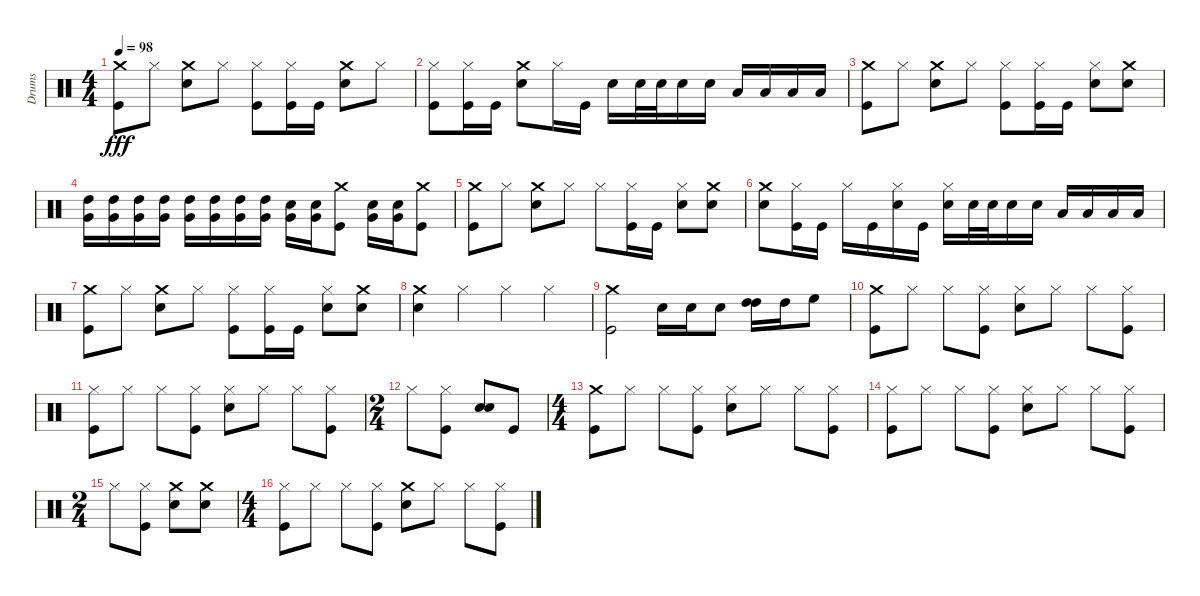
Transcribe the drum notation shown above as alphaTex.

\track ("Drums" "Drums") {instrument percussion}
\staff {score}
\articulation defaults
\ts (4 4)
\tempo 98
\clef neutral
\ks c
("Crash medium (hit)" "Kick (hit)").8{dy fff} "Hi-Hat (closed)".8 ("Crash medium (hit)" "Snare (hit) 2").8 "Hi-Hat (closed)".8 ("Kick (hit)" "Hi-Hat (closed)").8 ("Kick (hit)" "Hi-Hat (closed)").16 "Kick (hit)".16 ("Crash medium (hit)" "Snare (hit) 2").8 "Hi-Hat (closed)".8 |
("Hi-Hat (closed)" "Kick (hit)").8 ("Hi-Hat (closed)" "Kick (hit)").16 "Kick (hit)".16 ("Crash medium (hit)" "Snare (hit) 2").8 "Hi-Hat (closed)".16 "Kick (hit)".16 "Snare (hit) 2".16 "Snare (hit) 2".32 "Snare (hit) 2".32 "Snare (hit) 2".16 "Snare (hit) 2".16 "Low Tom (hit)".16 "Low Tom (hit)".16 "Low Tom (hit)".16 "Low Tom (hit)".16 |
("Crash medium (hit)" "Kick (hit)").8 "Hi-Hat (closed)".8 ("Crash medium (hit)" "Snare (hit) 2").8 "Hi-Hat (closed)".8 ("Hi-Hat (closed)" "Kick (hit)").8 ("Hi-Hat (closed)" "Kick (hit)").16 "Kick (hit)".16 ("Snare (hit) 2" "Hi-Hat (closed)").8 ("Crash medium (hit)" "Snare (hit) 2").8 |
("High Tom (hit)" "Very Low Tom (hit)").16 ("High Tom (hit)" "Very Low Tom (hit)").16 ("High Tom (hit)" "Very Low Tom (hit)").16 ("High Tom (hit)" "Very Low Tom (hit)").16 ("High Tom (hit)" "Very Low Tom (hit)").16 ("High Tom (hit)" "Very Low Tom (hit)").16 ("High Tom (hit)" "Very Low Tom (hit)").16 ("High Tom (hit)" "Very Low Tom (hit)").16 ("Snare (hit) 2" "Very Low Tom (hit)").16 ("Snare (hit) 2" "Very Low Tom (hit)").16 ("Kick (hit)" "Crash medium (hit)").8 ("Snare (hit) 2" "Very Low Tom (hit)").16 ("Snare (hit) 2" "Very Low Tom (hit)").16 ("Crash medium (hit)" "Kick (hit)").8 |
("Kick (hit)" "Crash medium (hit)").8 "Hi-Hat (closed)".8 ("Crash medium (hit)" "Snare (hit) 2").8 "Hi-Hat (closed)".8 "Hi-Hat (closed)".8 ("Hi-Hat (closed)" "Kick (hit)").16 "Kick (hit)".16 ("Snare (hit) 2" "Hi-Hat (closed)").8 ("Crash medium (hit)" "Snare (hit) 2").8 |
("Snare (hit) 2" "Crash medium (hit)").8 ("Hi-Hat (closed)" "Kick (hit)").16 "Kick (hit)".16 "Hi-Hat (closed)".16 "Kick (hit)".16 ("Snare (hit) 2" "Hi-Hat (closed)").16 "Kick (hit)".16 ("Snare (hit) 2" "Hi-Hat (closed)").16 "Snare (hit) 2".32 "Snare (hit) 2".32 "Snare (hit) 2".16 "Snare (hit) 2".16 "Low Tom (hit)".16 "Low Tom (hit)".16 "Low Tom (hit)".16 "Low Tom (hit)".16 |
("Crash medium (hit)" "Kick (hit)").8 "Hi-Hat (closed)".8 ("Crash medium (hit)" "Snare (hit) 2").8 "Hi-Hat (closed)".8 ("Kick (hit)" "Hi-Hat (closed)").8 ("Kick (hit)" "Hi-Hat (closed)").16 "Kick (hit)".16 ("Snare (hit) 2" "Hi-Hat (closed)").8 ("Crash medium (hit)" "Snare (hit) 2").8 |
("Crash medium (hit)" "Snare (hit) 2").4 "Hi-Hat (closed)".4 "Hi-Hat (closed)".4 "Hi-Hat (closed)".4 |
("Kick (hit)" "Crash medium (hit)").2 "Snare (hit) 2".16 "Snare (hit) 2".16 "Snare (hit) 2".8 ("High Tom (hit)" "High Tom (hit)").16 "High Tom (hit)".16 "High Floor Tom (hit)".8 |
("Crash medium (hit)" "Kick (hit)").8 "Hi-Hat (closed)".8 "Hi-Hat (closed)".8 ("Kick (hit)" "Hi-Hat (closed)").8 ("Hi-Hat (closed)" "Snare (hit) 2").8 "Hi-Hat (closed)".8 "Hi-Hat (closed)".8 ("Kick (hit)" "Hi-Hat (closed)").8 |
("Hi-Hat (closed)" "Kick (hit)").8 "Hi-Hat (closed)".8 "Hi-Hat (closed)".8 ("Hi-Hat (closed)" "Kick (hit)").8 ("Snare (hit) 2" "Hi-Hat (closed)").8 "Hi-Hat (closed)".8 "Hi-Hat (closed)".8 ("Kick (hit)" "Hi-Hat (closed)").8 |
\ts (2 4)
"Hi-Hat (closed)".8 ("Kick (hit)" "Hi-Hat (closed)").8 ("Snare (hit) 2" "Snare (hit) 2").8 "Kick (hit)".8 |
\ts (4 4)
("Crash medium (hit)" "Kick (hit)").8 "Hi-Hat (closed)".8 "Hi-Hat (closed)".8 ("Kick (hit)" "Hi-Hat (closed)").8 ("Hi-Hat (closed)" "Snare (hit) 2").8 "Hi-Hat (closed)".8 "Hi-Hat (closed)".8 ("Kick (hit)" "Hi-Hat (closed)").8 |
("Hi-Hat (closed)" "Kick (hit)").8 "Hi-Hat (closed)".8 "Hi-Hat (closed)".8 ("Hi-Hat (closed)" "Kick (hit)").8 ("Snare (hit) 2" "Hi-Hat (closed)").8 "Hi-Hat (closed)".8 "Hi-Hat (closed)".8 ("Kick (hit)" "Hi-Hat (closed)").8 |
\ts (2 4)
"Hi-Hat (closed)".8 ("Kick (hit)" "Hi-Hat (closed)").8 ("Crash medium (hit)" "Snare (hit) 2").8 ("Crash medium (hit)" "Snare (hit) 2").8 |
\ts (4 4)
("Kick (hit)" "Hi-Hat (closed)").8 "Hi-Hat (closed)".8 "Hi-Hat (closed)".8 ("Kick (hit)" "Hi-Hat (closed)").8 ("Crash medium (hit)" "Snare (hit) 2").8 "Hi-Hat (closed)".8 "Hi-Hat (closed)".8 ("Kick (hit)" "Hi-Hat (closed)").8
